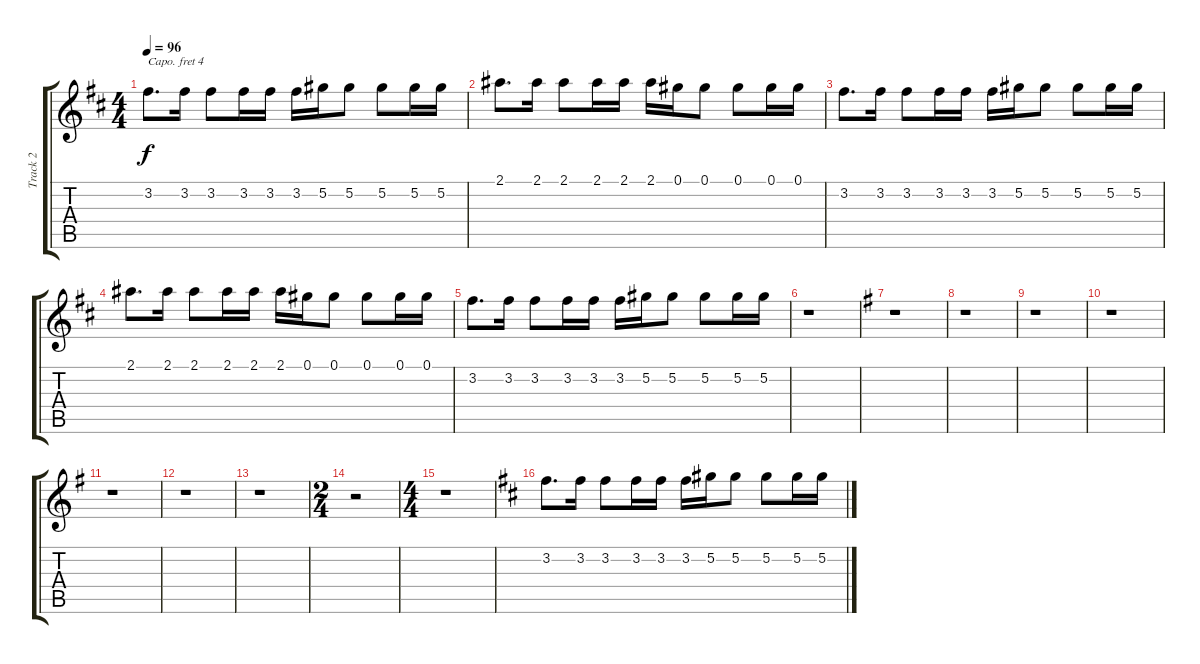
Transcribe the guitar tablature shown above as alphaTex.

\track ("Track 2" "Track 2") {instrument electricguitarjazz}
\staff {score tabs}
\capo 4
\tuning (E4 B3 G3 D3 A2 E2) {hide}
\ts (4 4)
\tempo 96
\clef g2
\ks d
3.2.8{d dy f} 3.2.16 3.2.8 3.2.16 3.2.16 3.2.16 5.2.16 5.2.8 5.2.8 5.2.16 5.2.16 |
2.1.8{d} 2.1.16 2.1.8 2.1.16 2.1.16 2.1.16 0.1.16 0.1.8 0.1.8 0.1.16 0.1.16 |
3.2.8{d} 3.2.16 3.2.8 3.2.16 3.2.16 3.2.16 5.2.16 5.2.8 5.2.8 5.2.16 5.2.16 |
2.1.8{d} 2.1.16 2.1.8 2.1.16 2.1.16 2.1.16 0.1.16 0.1.8 0.1.8 0.1.16 0.1.16 |
3.2.8{d} 3.2.16 3.2.8 3.2.16 3.2.16 3.2.16 5.2.16 5.2.8 5.2.8 5.2.16 5.2.16 |
r.1 |
\ks g
r.1 |
r.1 |
r.1 |
r.1 |
r.1 |
r.1 |
r.1 |
\ts (2 4)
r.2 |
\ts (4 4)
r.1 |
\ks d
3.2.8{d} 3.2.16 3.2.8 3.2.16 3.2.16 3.2.16 5.2.16 5.2.8 5.2.8 5.2.16 5.2.16
